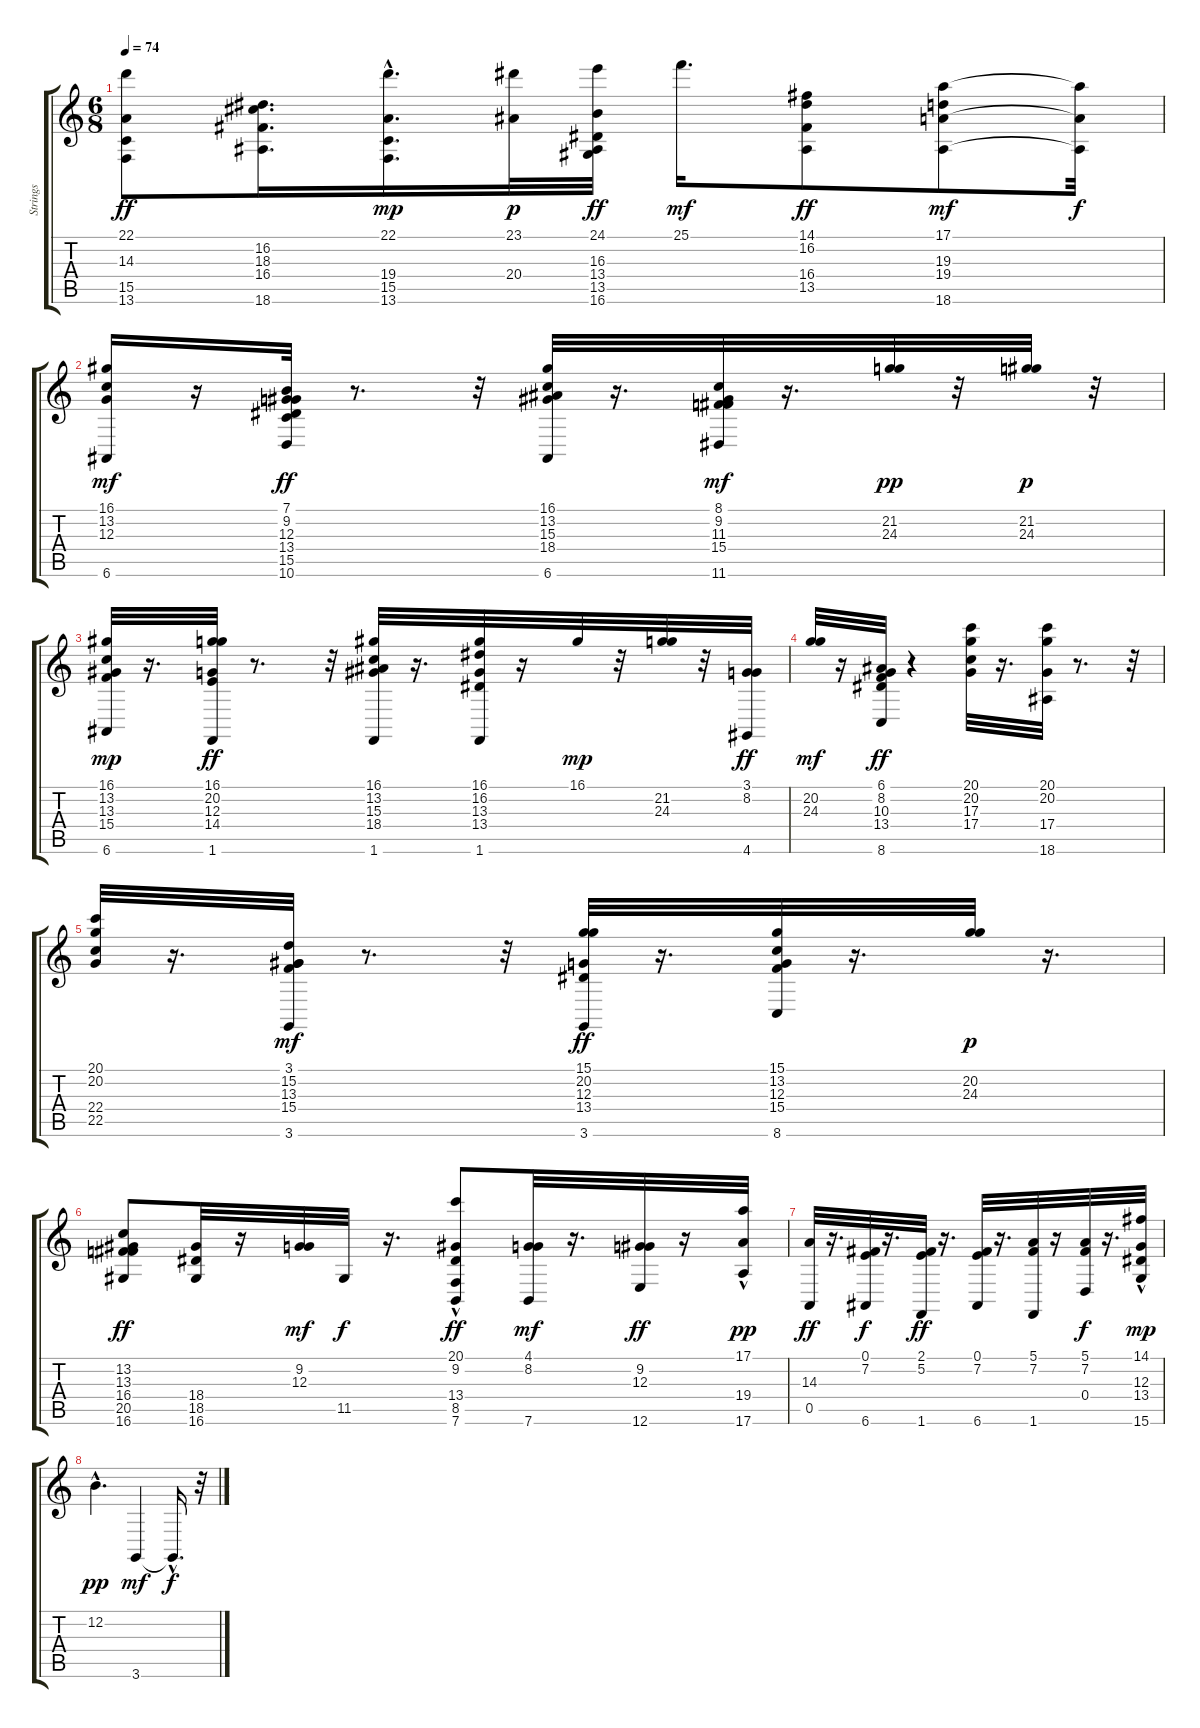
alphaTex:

\track ("Strings" "Strings") {instrument stringensemble1}
\staff {score tabs}
\tuning (E4 B3 G3 D3 A2 E2) {hide}
\ts (6 8)
\tempo 74
\clef g2
\ks c
(22.1 14.3 15.5 13.6).8{dy ff} (16.2 18.3 16.4 18.6).16{d} (22.1{hac} 19.4 15.5 13.6).16{d dy mp} (23.1 20.4).32{dy p} (24.1 16.3 13.4 13.5 16.6).32{dy ff} 25.1.16{d dy mf} (14.1 16.2 16.4 13.5).8{dy ff} (17.1 19.3 19.4 18.6).8{dy mf} (17.1{t} 19.4{t} 18.6{t}).32{dy f} |
(16.1 13.2 12.3 6.6).16{dy mf} r.16 (7.1 9.2 12.3 13.4 15.5 10.6).32{dy ff} r.8{d} r.32 (16.1 13.2 15.3 18.4 6.6).32 r.16{d} (8.1 9.2 11.3 15.4 11.6).32{dy mf} r.16{d} (21.2 24.3).32{dy pp} r.32 (21.2 24.3).32{dy p} r.32 |
(16.1 13.2 13.3 15.4 6.6).32{dy mp} r.16{d} (16.1 20.2 12.3 14.4 1.6).32{dy ff} r.8{d} r.32 (16.1 13.2 15.3 18.4 1.6).32 r.16{d} (16.1 16.2 13.3 13.4 1.6).32 r.16 16.1.32{dy mp} r.32 (21.2 24.3).32 r.32 (3.1 8.2 4.6).32{dy ff} |
(20.2 24.3).32{dy mf} r.16 (6.1 8.2 10.3 13.4 8.6).32{dy ff} r.4 (20.1 20.2 17.3 17.4).32 r.16{d} (20.1 20.2 17.4 18.6).32 r.8{d} r.32 |
(20.1 20.2 22.4 22.5).32 r.16{d} (3.1 15.2 13.3 15.4 3.6).32{dy mf} r.8{d} r.32 (15.1 20.2 12.3 13.4 3.6).32{dy ff} r.16{d} (15.1 13.2 12.3 15.4 8.6).32 r.16{d} (20.2 24.3).32{dy p} r.16{d} |
(13.2 13.3 16.4 20.5 16.6).8{dy ff} (18.4 18.5 16.6).32 r.16 (9.2 12.3).32{dy mf} 11.5.32{dy f} r.16{d} (20.1{hac} 9.2 13.4 8.5 7.6).8{dy ff} (4.1 8.2 7.6).32{dy mf} r.16{d} (9.2 12.3 12.6).32{dy ff} r.16 (17.1{hac} 19.4 17.6).32{dy pp} |
(14.3 0.5).32{dy ff} r.16{d} (0.1 7.2 6.6).32{dy f} r.16{d} (2.1 5.2 1.6).32{dy ff} r.16{d} (0.1 7.2 6.6).32 r.16{d} (5.1 7.2 1.6).32 r.16 (5.1 7.2 0.4).32{dy f} r.16{d} (14.1{hac} 12.3{hac} 13.4{hac} 15.6{hac}).32{dy mp} |
12.2{hac}.4{d dy pp} 3.6.4{dy mf} 3.6{hac t}.16{d dy f} r.32
